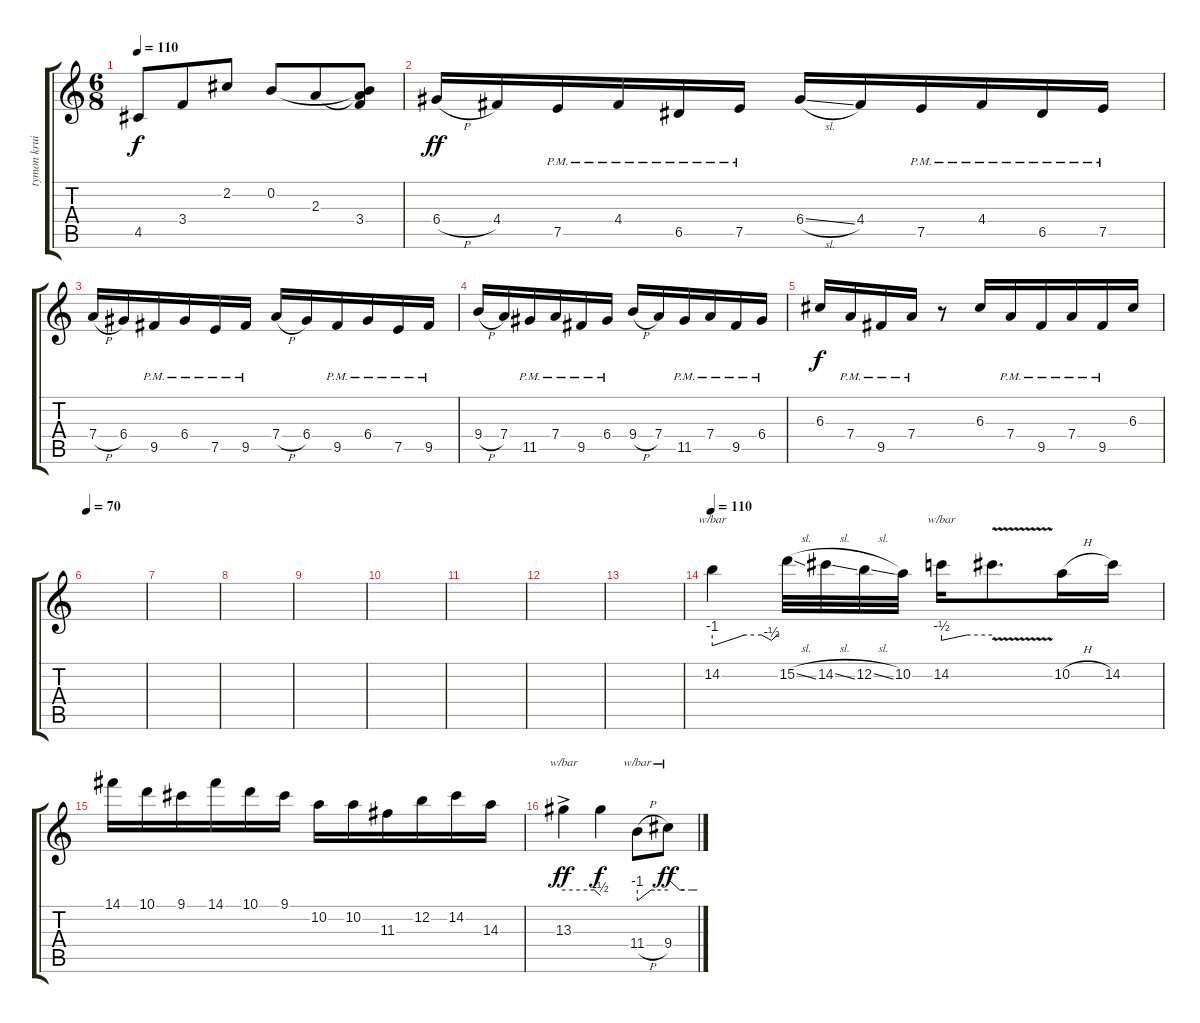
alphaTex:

\track ("tymon kruidenier" "tymon krui") {instrument distortionguitar}
\staff {score tabs}
\tuning (E4 B3 G3 D3 A2 E2) {hide}
\ts (6 8)
\tempo 110
\clef g2
\ks c
4.5.8{dy f} 3.4.8 2.2.8 0.2.8 2.3.8 (0.2{t} 2.3{t} 3.4).8 |
6.4{h}.16{dy ff} 4.4.16 7.5{pm}.16 4.4{pm}.16 6.5{pm}.16 7.5{pm}.16 6.4{sl}.16 4.4.16 7.5{pm}.16 4.4{pm}.16 6.5{pm}.16 7.5{pm}.16 |
7.4{h}.16 6.4.16 9.5{pm}.16 6.4{pm}.16 7.5{pm}.16 9.5{pm}.16 7.4{h}.16 6.4.16 9.5{pm}.16 6.4{pm}.16 7.5{pm}.16 9.5{pm}.16 |
9.4{h}.16 7.4.16 11.5{pm}.16 7.4{pm}.16 9.5{pm}.16 6.4{pm}.16 9.4{h}.16 7.4.16 11.5{pm}.16 7.4{pm}.16 9.5{pm}.16 6.4{pm}.16 |
6.3.16{dy f} 7.4{pm}.16 9.5{pm}.16 7.4{pm}.16 r.8 6.3.16 7.4{pm}.16 9.5{pm}.16 7.4{pm}.16 9.5{pm}.16 6.3.16 |
\tempo 70
|
|
|
|
|
|
|
|
\tempo 110
14.2.4{tbe (custom default 0 -4 29 0 44 0 53 -2 58 0 60 0) volume 14 instrument distortionguitar} 15.2{sl}.32 14.2{sl}.32 12.2{sl}.32 10.2.32 14.2.16{tbe (custom default 0 -2 30 0 60 0)} 14.2{v t}.8{d} 10.2{h}.16 14.2.16 |
14.1.16 10.1.16 9.1.16 14.1.16 10.1.16 9.1.16 10.2.16 10.2.16 11.3.16 12.2.16 14.2.16 14.3.16 |
13.3{ac}.4{tbe (custom default 0 0 50 0 60 -2) dy ff} 13.3{t}.4{dy f} 11.4{h}.8{tbe (custom default 0 -4 27 0 34 0 60 0)} 9.4.8{tbe (custom default 0 4 24 0 34 0 49 0 60 0) dy ff}
